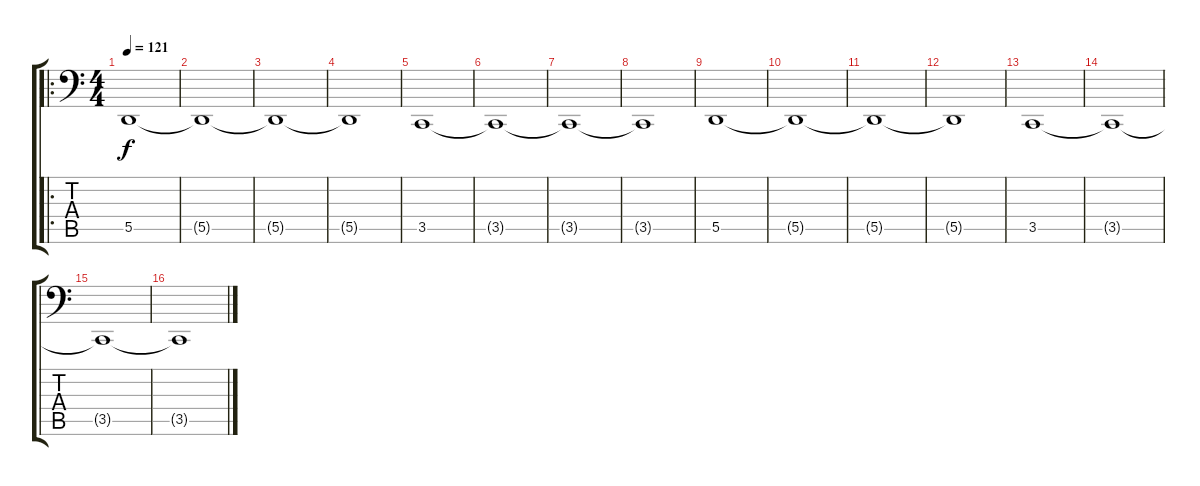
\track "" {instrument glockenspiel}
\staff {score tabs}
\tuning (E3 B2 G2 D2 A1 E1) {hide}
\ro
\ts (4 4)
\tempo 121
\clef f4
\ks c
5.5.1{dy f instrument glockenspiel} |
5.5{t}.1 |
5.5{t}.1 |
5.5{t}.1 |
3.5.1 |
3.5{t}.1 |
3.5{t}.1 |
3.5{t}.1 |
5.5.1 |
5.5{t}.1 |
5.5{t}.1 |
5.5{t}.1 |
3.5.1 |
3.5{t}.1 |
3.5{t}.1 |
3.5{t}.1
